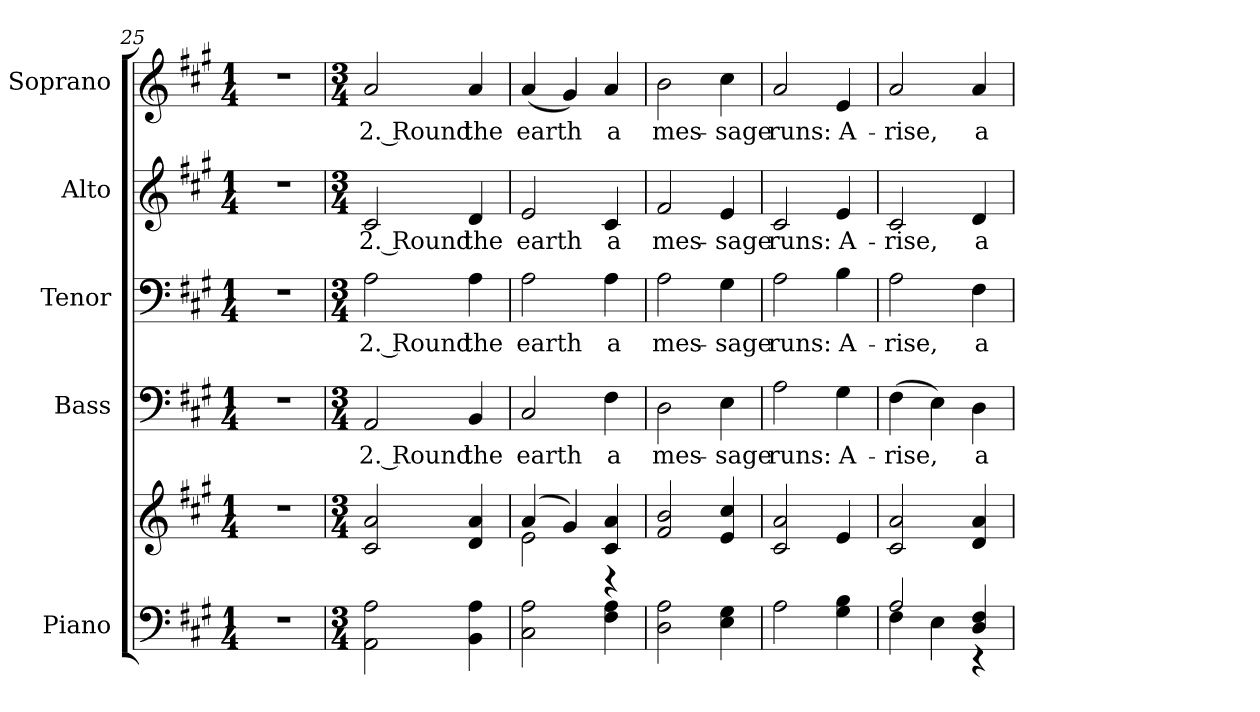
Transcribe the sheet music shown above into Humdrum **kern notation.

**kern	**kern	**kern	**text	**kern	**text	**kern	**text	**kern	**text
*part5	*part5	*part4	*part4	*part3	*part3	*part2	*part2	*part1	*part1
*staff6	*staff5	*staff4	*staff4	*staff3	*staff3	*staff2	*staff2	*staff1	*staff1
*I"Piano	*	*I"Bass	*	*I"Tenor	*	*I"Alto	*	*I"Soprano	*
*I'Pno.	*	*I'B.	*	*I'T.	*	*I'A.	*	*I'S.	*
!!LO:PB:g=z
*clefF4	*clefG2	*clefF4	*	*clefF4	*	*clefG2	*	*clefG2	*
*k[f#c#g#]	*k[f#c#g#]	*k[f#c#g#]	*	*k[f#c#g#]	*	*k[f#c#g#]	*	*k[f#c#g#]	*
*A:	*A:	*A:	*	*A:	*	*A:	*	*A:	*
*M1/4	*M1/4	*M1/4	*	*M1/4	*	*M1/4	*	*M1/4	*
=25	=25	=25	=25	=25	=25	=25	=25	=25	=25
!LO:N:vis=1	!LO:N:vis=1	!LO:N:vis=1	!	!LO:N:vis=1	!	!LO:N:vis=1	!	!LO:N:vis=1	!
4r	4r	4r	.	4r	.	4r	.	4r	.
=26	=26	=26	=26	=26	=26	=26	=26	=26	=26
*M3/4	*M3/4	*M3/4	*	*M3/4	*	*M3/4	*	*M3/4	*
!	!	!	!LO:LY:b:color=#000000	!	!	!	!	!	!
!	!	!	!	!	!LO:LY:b:color=#000000	!	!	!	!
!	!	!	!	!	!	!	!LO:LY:b:color=#000000	!	!
!	!	!	!	!	!	!	!	!	!LO:LY:b:color=#000000
2AAi\ 2Ai	2c#i/ 2ai	2AAi/	2. Round	2Ai\	2. Round	2c#i/	2. Round	2ai/	2. Round
!	!	!	!LO:LY:b:color=#000000	!	!	!	!	!	!
!	!	!	!	!	!LO:LY:b:color=#000000	!	!	!	!
!	!	!	!	!	!	!	!LO:LY:b:color=#000000	!	!
!	!	!	!	!	!	!	!	!	!LO:LY:b:color=#000000
4BBi\ 4Ai	4di/ 4ai	4BBi/	the	4Ai\	the	4di/	the	4ai/	the
=27	=27	=27	=27	=27	=27	=27	=27	=27	=27
*	*^	*	*	*	*	*	*	*	*
!	!	!	!	!LO:LY:b:color=#000000	!	!	!	!	!	!
!	!	!	!	!	!	!LO:LY:b:color=#000000	!	!	!	!
!	!	!	!	!	!	!	!	!LO:LY:b:color=#000000	!	!
!	!	!	!	!	!	!	!	!	!	!LO:LY:b:color=#000000
2C#i\ 2Ai	(4ai/	2ei\	2C#i/	earth	2Ai\	earth	2ei/	earth	(4ai/	earth
.	4g#i/)	.	.	.	.	.	.	.	4g#i/)	.
!	!	!	!	!LO:LY:b:color=#000000	!	!	!	!	!	!
!	!	!	!	!	!	!LO:LY:b:color=#000000	!	!	!	!
!	!	!	!	!	!	!	!	!LO:LY:b:color=#000000	!	!
!	!	!	!	!	!	!	!	!	!	!LO:LY:b:color=#000000
4F#i\ 4Ai	4c#i/ 4ai	4r	4F#i\	a	4Ai\	a	4c#i/	a	4ai/	a
*	*v	*v	*	*	*	*	*	*	*	*
!!LO:PB:g=z
=28	=28	=28	=28	=28	=28	=28	=28	=28	=28
*	*^	*	*	*	*	*	*	*	*
!	!	!	!	!LO:LY:b:color=#000000	!	!	!	!	!	!
*	*v	*v	*	*	*	*	*	*	*	*
*	*^	*	*	*	*	*	*	*	*
!	!	!	!	!	!	!LO:LY:b:color=#000000	!	!	!	!
*	*v	*v	*	*	*	*	*	*	*	*
*	*^	*	*	*	*	*	*	*	*
!	!	!	!	!	!	!	!	!LO:LY:b:color=#000000	!	!
*	*v	*v	*	*	*	*	*	*	*	*
*	*^	*	*	*	*	*	*	*	*
!	!	!	!	!	!	!	!	!	!	!LO:LY:b:color=#000000
*	*v	*v	*	*	*	*	*	*	*	*
2Di\ 2Ai	2f#i/ 2bi	2Di\	mes-	2Ai\	mes-	2f#i/	mes-	2bi\	mes-
!	!	!	!LO:LY:b:color=#000000	!	!	!	!	!	!
!	!	!	!	!	!LO:LY:b:color=#000000	!	!	!	!
!	!	!	!	!	!	!	!LO:LY:b:color=#000000	!	!
!	!	!	!	!	!	!	!	!	!LO:LY:b:color=#000000
4Ei\ 4G#i	4ei/ 4cc#i	4Ei\	-sage	4G#i\	-sage	4ei/	-sage	4cc#i\	-sage
=29	=29	=29	=29	=29	=29	=29	=29	=29	=29
!	!	!	!LO:LY:b:color=#000000	!	!	!	!	!	!
!	!	!	!	!	!LO:LY:b:color=#000000	!	!	!	!
!	!	!	!	!	!	!	!LO:LY:b:color=#000000	!	!
!	!	!	!	!	!	!	!	!	!LO:LY:b:color=#000000
2Ai\	2c#i/ 2ai	2Ai\	runs:	2Ai\	runs:	2c#i/	runs:	2ai/	runs:
!	!	!	!LO:LY:b:color=#000000	!	!	!	!	!	!
!	!	!	!	!	!LO:LY:b:color=#000000	!	!	!	!
!	!	!	!	!	!	!	!LO:LY:b:color=#000000	!	!
!	!	!	!	!	!	!	!	!	!LO:LY:b:color=#000000
4G#i\ 4Bi	4ei/	4G#i\	A-	4Bi\	A-	4ei/	A-	4ei/	A-
=30	=30	=30	=30	=30	=30	=30	=30	=30	=30
*^	*	*	*	*	*	*	*	*	*
!	!	!	!	!LO:LY:b:color=#000000	!	!	!	!	!	!
!	!	!	!	!	!	!LO:LY:b:color=#000000	!	!	!	!
!	!	!	!	!	!	!	!	!LO:LY:b:color=#000000	!	!
!	!	!	!	!	!	!	!	!	!	!LO:LY:b:color=#000000
2Ai/	4F#i\	2c#i/ 2ai	(4F#i\	-rise,	2Ai\	-rise,	2c#i/	-rise,	2ai/	-rise,
.	4Ei\	.	4Ei\)	.	.	.	.	.	.	.
!	!	!	!	!LO:LY:b:color=#000000	!	!	!	!	!	!
!	!	!	!	!	!	!LO:LY:b:color=#000000	!	!	!	!
!	!	!	!	!	!	!	!	!LO:LY:b:color=#000000	!	!
!	!	!	!	!	!	!	!	!	!	!LO:LY:b:color=#000000
4Di/ 4F#i	4r	4di/ 4ai	4Di\	a-	4F#i\	a-	4di/	a-	4ai/	a-
*v	*v	*	*	*	*	*	*	*	*	*
=	=	=	=	=	=	=	=	=	=
*-	*-	*-	*-	*-	*-	*-	*-	*-	*-
